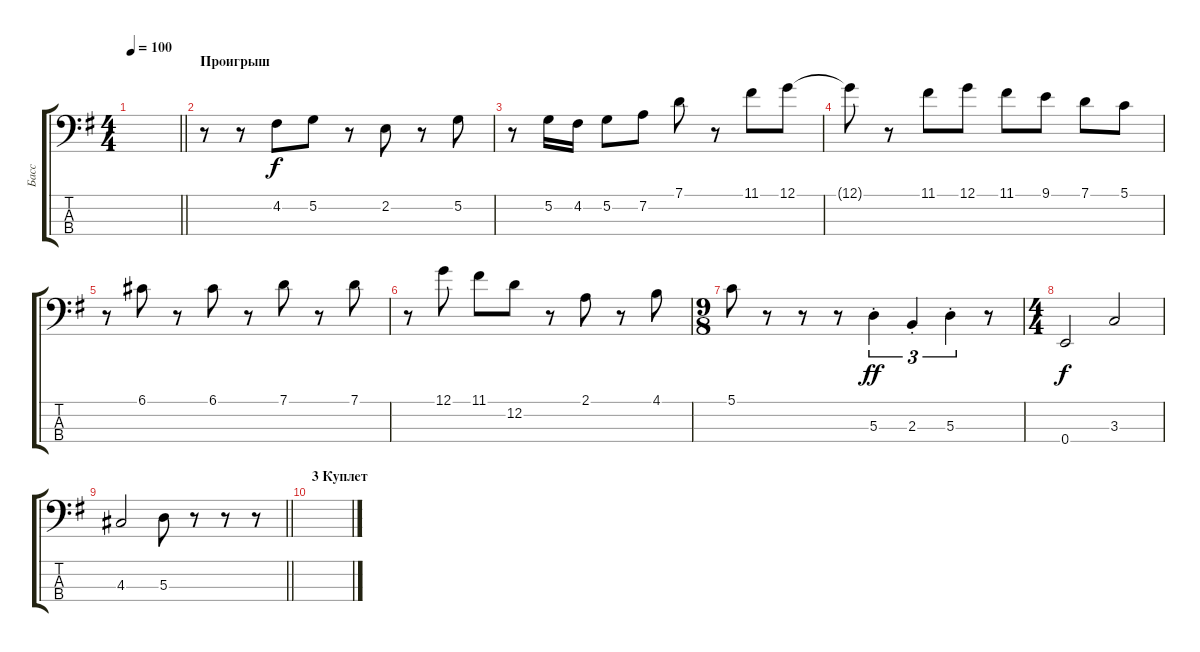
\track ("Басс" "Басс") {instrument electricbassfinger}
\staff {score tabs}
\tuning (G2 D2 A1 E1) {hide}
\ts (4 4)
\tempo 100
\clef f4
\barLineRight lightlight
\ks eminor
|
\section ("" "Проигрыш")
r.8 r.8 4.2.8 5.2.8 r.8 2.2.8 r.8 5.2.8 |
r.8 5.2.16 4.2.16 5.2.8 7.2.8 7.1.8 r.8 11.1.8 12.1.8 |
12.1{t}.8 r.8 11.1.8 12.1.8 11.1.8 9.1.8 7.1.8 5.1.8 |
r.8 6.1.8 r.8 6.1.8 r.8 7.1.8 r.8 7.1.8 |
r.8 12.1.8 11.1.8 12.2.8 r.8 2.1.8 r.8 4.1.8 |
\ts (9 8)
5.1.8 r.8 r.8 r.8 5.3{st}.4{tu (3 2) dy ff} 2.3{st}.4{tu (3 2)} 5.3{st}.4{tu (3 2)} r.8 |
\ts (4 4)
0.4.2{dy f} 3.3.2 |
\barLineRight lightlight
4.3.2 5.3.8 r.8 r.8 r.8 |
\section ("" "3 Куплет")
